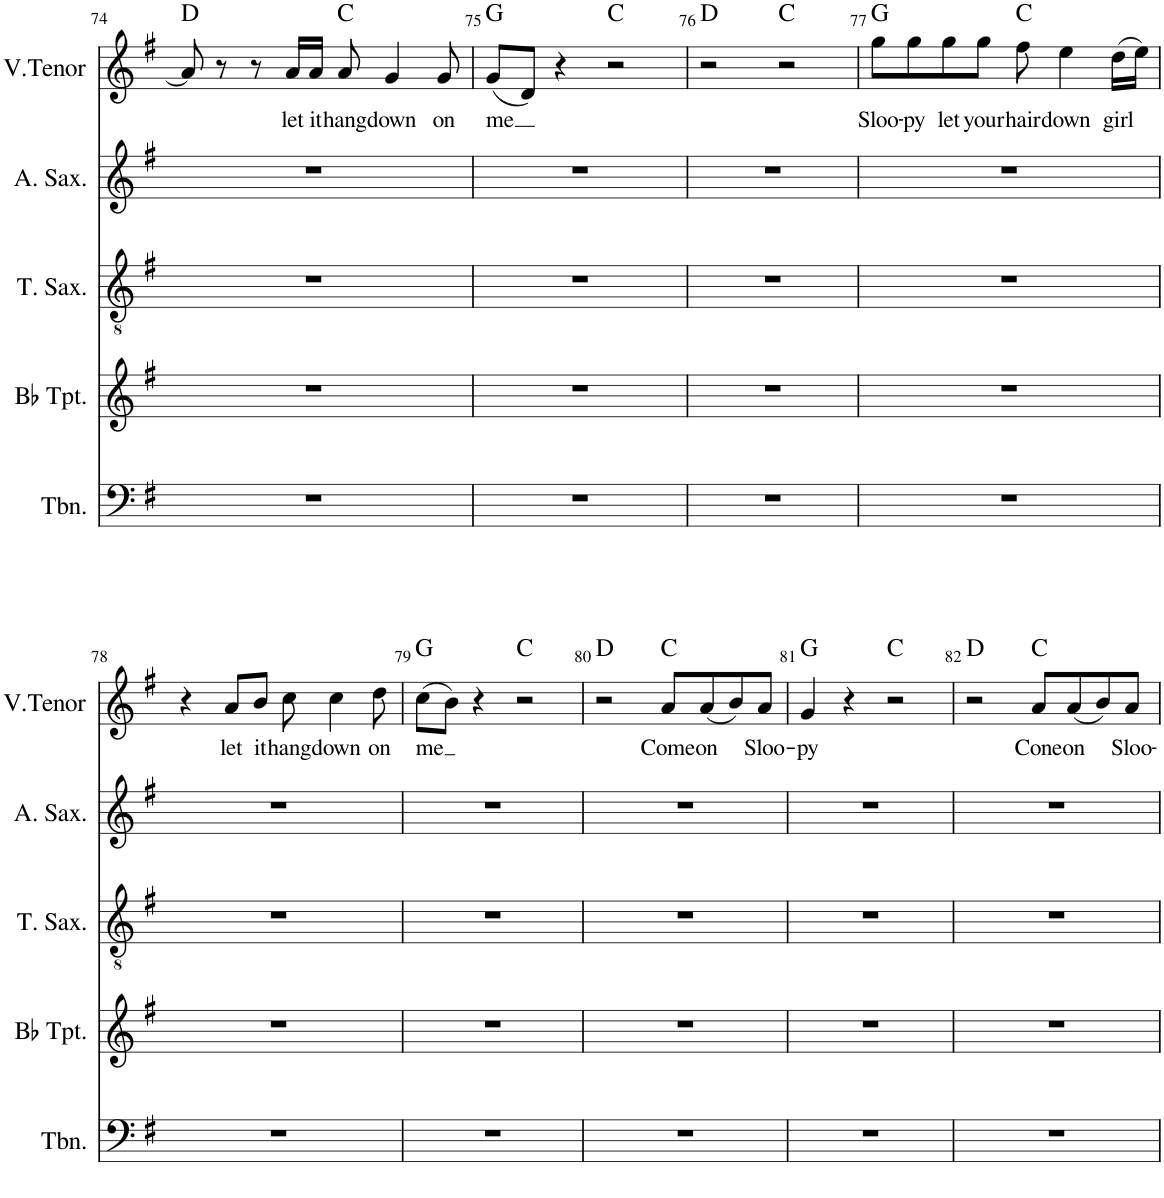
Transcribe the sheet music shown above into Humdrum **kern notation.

**kern	**kern	**kern	**kern	**kern	**text	**harte
*part5	*part4	*part3	*part2	*part1	*part1	*part1
*staff5	*staff4	*staff3	*staff2	*staff1	*staff1	*
*I"Trombone	*I"Bb Trumpet	*I"Tenor Saxophone	*I"Alto Saxophone	*I"V. Tenor	*	*
*I'Tbn.	*I'Bb Tpt.	*I'T. Sax.	*I'A. Sax.	*I'V.Tenor	*	*
!!LO:PB:g=z
*clefF4	*clefG2	*clefGv2	*clefG2	*clefG2	*	*
*	*ITrd1c2	*ITrd8c14	*ITrd5c9	*	*	*
*k[f#]	*k[f#]	*k[f#]	*k[f#]	*k[f#]	*	*
*M4/4	*M4/4	*M4/4	*M4/4	*M4/4	*	*
=74	=74	=74	=74	=74	=74	=74
1r	1r	1r	1r	8a/]	.	D:maj
.	.	.	.	8r	.	.
.	.	.	.	8r	.	.
!	!	!	!	!	!LO:LY:b	!
.	.	.	.	16a/LL	let	.
!	!	!	!	!	!LO:LY:b	!
.	.	.	.	16a/JJ	it	.
!	!	!	!	!	!LO:LY:b	!
.	.	.	.	8a/	hang	C:maj
!	!	!	!	!	!LO:LY:b	!
.	.	.	.	4g/	down	.
!	!	!	!	!	!LO:LY:b	!
.	.	.	.	8g/	on	.
=75	=75	=75	=75	=75	=75	=75
!	!	!	!	!	!LO:LY:b	!
1r	1r	1r	1r	(8g/L	me	G:maj
.	.	.	.	8d/J)	.	.
.	.	.	.	4r	.	.
.	.	.	.	2r	.	C:maj
=76	=76	=76	=76	=76	=76	=76
1r	1r	1r	1r	2r	.	D:maj
.	.	.	.	2r	.	C:maj
=77	=77	=77	=77	=77	=77	=77
!	!	!	!	!	!LO:LY:b	!
1r	1r	1r	1r	8gg\L	Sloo-	G:maj
!	!	!	!	!	!LO:LY:b	!
.	.	.	.	8gg\	-py	.
!	!	!	!	!	!LO:LY:b	!
.	.	.	.	8gg\	let	.
!	!	!	!	!	!LO:LY:b	!
.	.	.	.	8gg\J	your	.
!	!	!	!	!	!LO:LY:b	!
.	.	.	.	8ff#\	hair	C:maj
!	!	!	!	!	!LO:LY:b	!
.	.	.	.	4ee\	down	.
!	!	!	!	!	!LO:LY:b	!
.	.	.	.	(16dd\LL	girl	.
.	.	.	.	16ee\JJ)	.	.
!!LO:LB:g=z
=78	=78	=78	=78	=78	=78	=78
1r	1r	1r	1r	4r	.	.
!	!	!	!	!	!LO:LY:b	!
.	.	.	.	8a/L	let	.
!	!	!	!	!	!LO:LY:b	!
.	.	.	.	8b/J	it	.
!	!	!	!	!	!LO:LY:b	!
.	.	.	.	8cc\	hang	.
!	!	!	!	!	!LO:LY:b	!
.	.	.	.	4cc\	down	.
!	!	!	!	!	!LO:LY:b	!
.	.	.	.	8dd\	on	.
=79	=79	=79	=79	=79	=79	=79
!	!	!	!	!	!LO:LY:b	!
1r	1r	1r	1r	(8cc\L	me	G:maj
.	.	.	.	8b\J)	.	.
.	.	.	.	4r	.	.
.	.	.	.	2r	.	C:maj
=80	=80	=80	=80	=80	=80	=80
1r	1r	1r	1r	2r	.	D:maj
!	!	!	!	!	!LO:LY:b	!
.	.	.	.	8a/L	Come	C:maj
!	!	!	!	!	!LO:LY:b	!
.	.	.	.	(8a/	on	.
.	.	.	.	8b/)	.	.
!	!	!	!	!	!LO:LY:b	!
.	.	.	.	8a/J	Sloo-	.
=81	=81	=81	=81	=81	=81	=81
!	!	!	!	!	!LO:LY:b	!
1r	1r	1r	1r	4g/	-py	G:maj
.	.	.	.	4r	.	.
.	.	.	.	2r	.	C:maj
=82	=82	=82	=82	=82	=82	=82
1r	1r	1r	1r	2r	.	D:maj
!	!	!	!	!	!LO:LY:b	!
.	.	.	.	8a/L	Cone	C:maj
!	!	!	!	!	!LO:LY:b	!
.	.	.	.	(8a/	on	.
.	.	.	.	8b/)	.	.
!	!	!	!	!	!LO:LY:b	!
.	.	.	.	8a/J	Sloo-	.
=	=	=	=	=	=	=
*-	*-	*-	*-	*-	*-	*-
